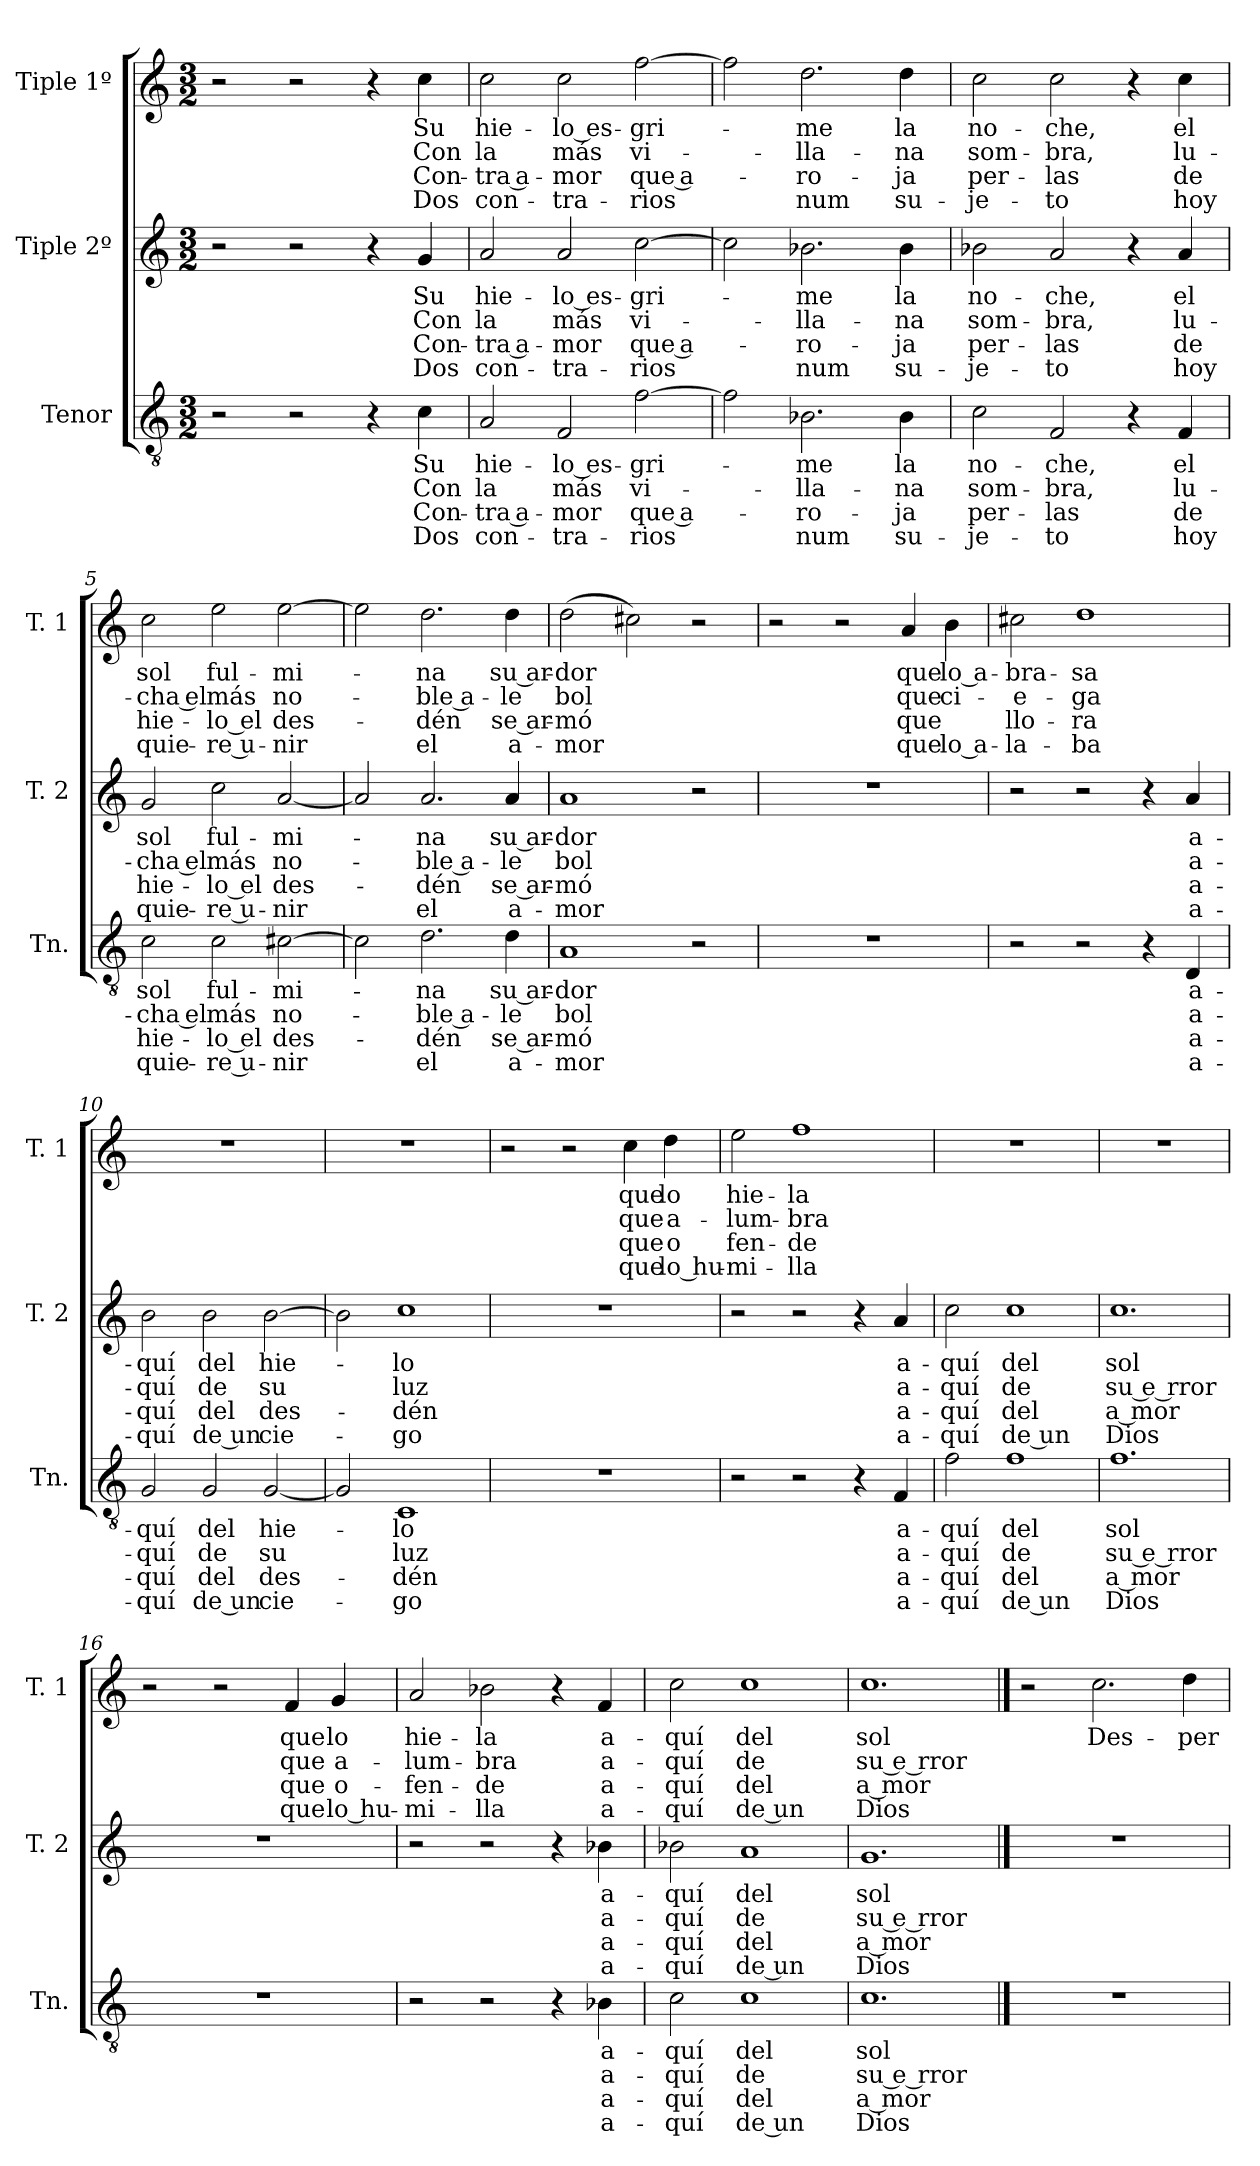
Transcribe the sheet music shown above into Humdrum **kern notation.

**kern	**text	**text	**text	**text	**kern	**text	**text	**text	**text	**kern	**text	**text	**text	**text
*part3	*part3	*part3	*part3	*part3	*part2	*part2	*part2	*part2	*part2	*part1	*part1	*part1	*part1	*part1
*staff3	*staff3	*staff3	*staff3	*staff3	*staff2	*staff2	*staff2	*staff2	*staff2	*staff1	*staff1	*staff1	*staff1	*staff1
*I"Tenor	*	*	*	*	*I"Tiple 2º	*	*	*	*	*I"Tiple 1º	*	*	*	*
*I'Tn.	*	*	*	*	*I'T. 2	*	*	*	*	*I'T. 1	*	*	*	*
*clefGv2	*	*	*	*	*clefG2	*	*	*	*	*clefG2	*	*	*	*
*M3/2	*	*	*	*	*M3/2	*	*	*	*	*M3/2	*	*	*	*
=1	=1	=1	=1	=1	=1	=1	=1	=1	=1	=1	=1	=1	=1	=1
2r	.	.	.	.	2r	.	.	.	.	2r	.	.	.	.
2r	.	.	.	.	2r	.	.	.	.	2r	.	.	.	.
4r	.	.	.	.	4r	.	.	.	.	4r	.	.	.	.
4c	Su	Con	Con-	Dos	4g	Su	Con	Con-	Dos	4cc	Su	Con	Con-	Dos
=2	=2	=2	=2	=2	=2	=2	=2	=2	=2	=2	=2	=2	=2	=2
2A	hie-	la	tra a-	con-	2a	hie-	la	tra a-	con-	2cc	hie-	la	tra a-	con-
2F	-lo es-	más	-mor	-tra-	2a	-lo es-	más	-mor	-tra-	2cc	-lo es-	más	-mor	-tra-
[2f	-gri-	vi-	que a-	-rios	[2cc	-gri-	vi-	que a-	-rios	[2ff	-gri-	vi-	que a-	-rios
=3	=3	=3	=3	=3	=3	=3	=3	=3	=3	=3	=3	=3	=3	=3
2f]	.	.	.	.	2cc]	.	.	.	.	2ff]	.	.	.	.
2.B-X	-me	-lla-	-ro-	num	2.b-X	-me	-lla-	-ro-	num	2.dd	-me	-lla-	-ro-	num
4B-	la	-na	-ja	su-	4b-	la	-na	-ja	su-	4dd	la	-na	-ja	su-
=4	=4	=4	=4	=4	=4	=4	=4	=4	=4	=4	=4	=4	=4	=4
2c	no-	som-	per-	-je-	2b-X	no-	som-	per-	-je-	2cc	no-	som-	per-	-je-
2F	-che,	-bra,	-las	-to	2a	-che,	-bra,	-las	-to	2cc	-che,	-bra,	-las	-to
4r	.	.	.	.	4r	.	.	.	.	4r	.	.	.	.
4F	el	lu-	de	hoy	4a	el	lu-	de	hoy	4cc	el	lu-	de	hoy
=5	=5	=5	=5	=5	=5	=5	=5	=5	=5	=5	=5	=5	=5	=5
2c	sol	-cha el	hie-	quie-	2g	sol	-cha el	hie-	quie-	2cc	sol	-cha el	hie-	quie-
2c	ful-	más	-lo el	re u-	2cc	ful-	más	-lo el	re u-	2ee	ful-	más	-lo el	re u-
[2c#X	-mi-	no-	des-	-nir	[2a	-mi-	no-	des-	-nir	[2ee	-mi-	no-	des-	-nir
=6	=6	=6	=6	=6	=6	=6	=6	=6	=6	=6	=6	=6	=6	=6
2c#]	.	.	.	.	2a]	.	.	.	.	2ee]	.	.	.	.
2.d	-na	ble a-	-dén	el	2.a	-na	ble a-	-dén	el	2.dd	-na	ble a-	-dén	el
4d	su ar-	-le	se ar-	a-	4a	su ar-	-le	se ar-	a-	4dd	su ar-	-le	se ar-	a-
=7	=7	=7	=7	=7	=7	=7	=7	=7	=7	=7	=7	=7	=7	=7
1A	-dor	bol	-mó	-mor	1a	-dor	bol	-mó	-mor	(2dd	-dor	bol	-mó	-mor
.	.	.	.	.	.	.	.	.	.	2cc#X)	.	.	.	.
2r	.	.	.	.	2r	.	.	.	.	2r	.	.	.	.
=8	=8	=8	=8	=8	=8	=8	=8	=8	=8	=8	=8	=8	=8	=8
1.r	.	.	.	.	1.r	.	.	.	.	2r	.	.	.	.
.	.	.	.	.	.	.	.	.	.	2r	.	.	.	.
.	.	.	.	.	.	.	.	.	.	4a	que	que	que	que
.	.	.	.	.	.	.	.	.	.	4b	lo a-	ci-	.	lo a-
=9	=9	=9	=9	=9	=9	=9	=9	=9	=9	=9	=9	=9	=9	=9
2r	.	.	.	.	2r	.	.	.	.	2cc#X	-bra-	-e-	llo-	-la-
2r	.	.	.	.	2r	.	.	.	.	1dd	-sa	-ga	-ra	-ba
4r	.	.	.	.	4r	.	.	.	.	.	.	.	.	.
4D	-a-	a-	a-	a-	4a	-a-	a-	a-	a-	.	.	.	.	.
=10	=10	=10	=10	=10	=10	=10	=10	=10	=10	=10	=10	=10	=10	=10
2G	-quí	-quí	-quí	-quí	2b	-quí	-quí	-quí	-quí	1.r	.	.	.	.
2G	del	de	del	de un	2b	del	de	del	de un	.	.	.	.	.
[2G	hie-	su	des-	cie-	[2b	hie-	su	des-	cie-	.	.	.	.	.
=11	=11	=11	=11	=11	=11	=11	=11	=11	=11	=11	=11	=11	=11	=11
2G]	.	.	.	.	2b]	.	.	.	.	1.r	.	.	.	.
1C	-lo	luz	-dén	-go	1cc	-lo	luz	-dén	-go	.	.	.	.	.
=12	=12	=12	=12	=12	=12	=12	=12	=12	=12	=12	=12	=12	=12	=12
1.r	.	.	.	.	1.r	.	.	.	.	2r	.	.	.	.
.	.	.	.	.	.	.	.	.	.	2r	.	.	.	.
.	.	.	.	.	.	.	.	.	.	4cc	que	que	que	que
.	.	.	.	.	.	.	.	.	.	4dd	lo	a-	o	lo hu-
=13	=13	=13	=13	=13	=13	=13	=13	=13	=13	=13	=13	=13	=13	=13
2r	.	.	.	.	2r	.	.	.	.	2ee	hie-	-lum-	fen-	-mi-
2r	.	.	.	.	2r	.	.	.	.	1ff	-la	-bra	-de	-lla
4r	.	.	.	.	4r	.	.	.	.	.	.	.	.	.
4F	a-	a-	a-	a-	4a	a-	a-	a-	a-	.	.	.	.	.
=14	=14	=14	=14	=14	=14	=14	=14	=14	=14	=14	=14	=14	=14	=14
2f	-quí	-quí	-quí	-quí	2cc	-quí	-quí	-quí	-quí	1.r	.	.	.	.
1f	del	de	del	de un	1cc	del	de	del	de un	.	.	.	.	.
=15	=15	=15	=15	=15	=15	=15	=15	=15	=15	=15	=15	=15	=15	=15
1.f	sol	su e rror	a mor	Dios	1.cc	sol	su e rror	a mor	Dios	1.r	.	.	.	.
=16	=16	=16	=16	=16	=16	=16	=16	=16	=16	=16	=16	=16	=16	=16
1.r	.	.	.	.	1.r	.	.	.	.	2r	.	.	.	.
.	.	.	.	.	.	.	.	.	.	2r	.	.	.	.
.	.	.	.	.	.	.	.	.	.	4f	que	que	que	que
.	.	.	.	.	.	.	.	.	.	4g	lo	a-	o-	lo hu-
=17	=17	=17	=17	=17	=17	=17	=17	=17	=17	=17	=17	=17	=17	=17
2r	.	.	.	.	2r	.	.	.	.	2a	hie-	-lum-	-fen-	-mi-
2r	.	.	.	.	2r	.	.	.	.	2b-X	-la	-bra	-de	-lla
4r	.	.	.	.	4r	.	.	.	.	4r	.	.	.	.
4B-X	a-	a-	a-	a-	4b-X	a-	a-	a-	a-	4f	a-	a-	a-	a-
=18	=18	=18	=18	=18	=18	=18	=18	=18	=18	=18	=18	=18	=18	=18
2c	-quí	-quí	-quí	-quí	2b-X	-quí	-quí	-quí	-quí	2cc	-quí	-quí	-quí	-quí
1c	del	de	del	de un	1a	del	de	del	de un	1cc	del	de	del	de un
=19	=19	=19	=19	=19	=19	=19	=19	=19	=19	=19	=19	=19	=19	=19
1.c	sol	su e rror	a mor	Dios	1.g	sol	su e rror	a mor	Dios	1.cc	sol	su e rror	a mor	Dios
!!LO:LB:g=z
==20	==20	==20	==20	==20	==20	==20	==20	==20	==20	==20	==20	==20	==20	==20
1.r	.	.	.	.	1.r	.	.	.	.	2r	.	.	.	.
.	.	.	.	.	.	.	.	.	.	2.cc	Des-	.	.	.
.	.	.	.	.	.	.	.	.	.	4dd	-per-	.	.	.
=	=	=	=	=	=	=	=	=	=	=	=	=	=	=
*-	*-	*-	*-	*-	*-	*-	*-	*-	*-	*-	*-	*-	*-	*-
